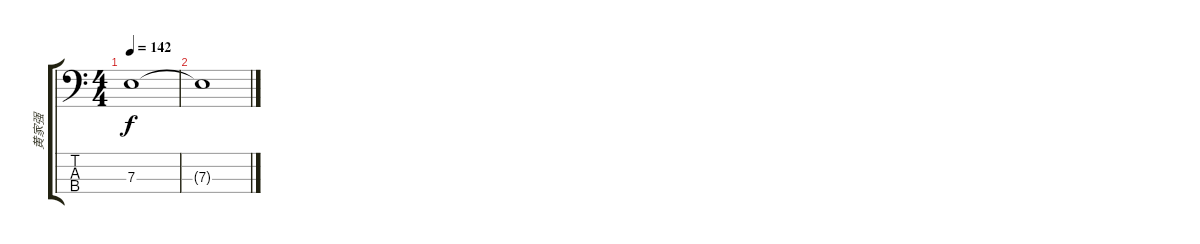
\track ("黄家强" "黄家强") {instrument electricbassfinger}
\staff {score tabs}
\tuning (G2 D2 A1 E1) {hide}
\ts (4 4)
\tempo 142
\clef f4
\ks c
7.3{t}.1{dy f} |
7.3{t}.1
